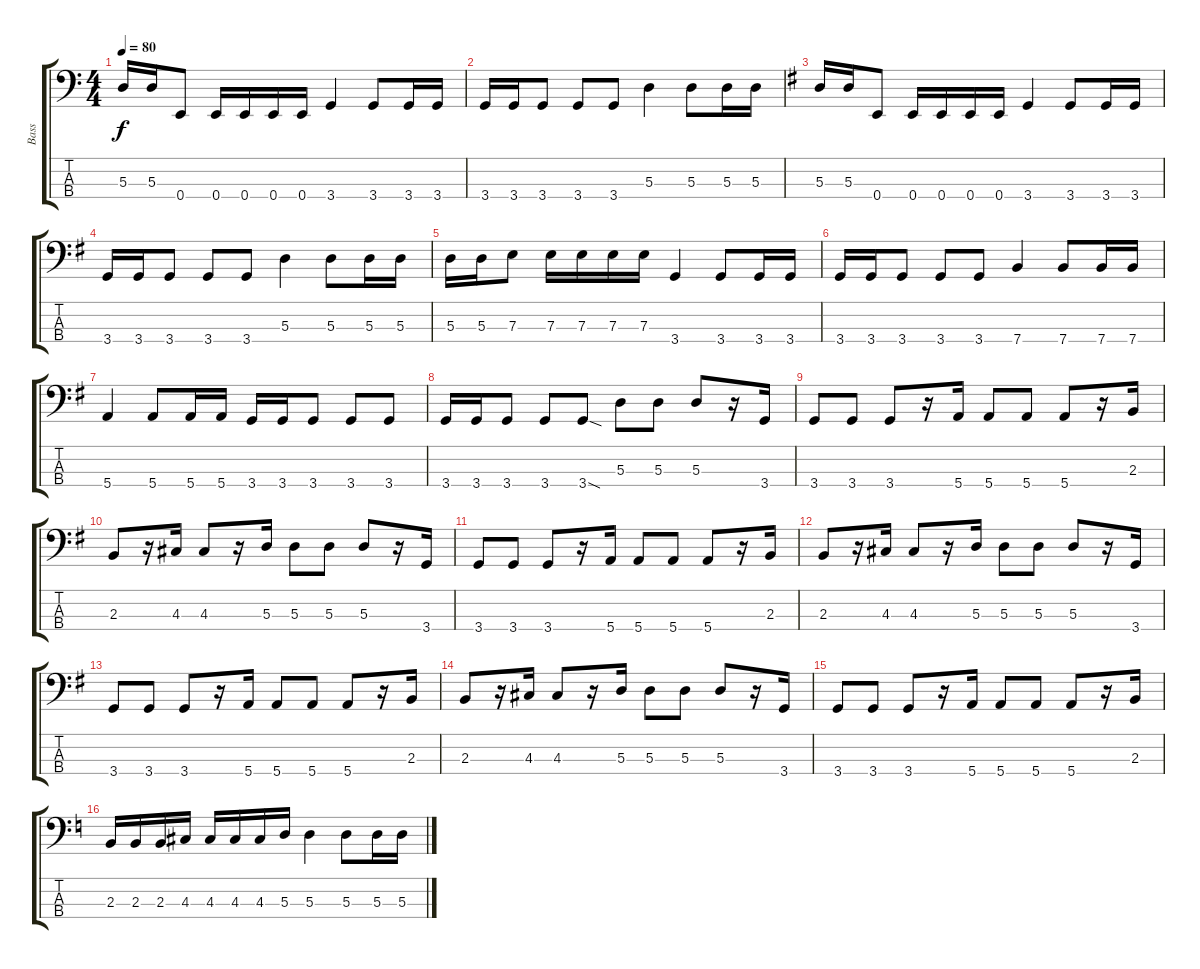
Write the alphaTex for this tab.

\track ("Bass" "Bass") {instrument electricbasspick}
\staff {score tabs}
\tuning (G2 D2 A1 E1) {hide}
\ts (4 4)
\tempo 80
\clef f4
\ks c
5.3.16{dy f} 5.3.16 0.4.8 0.4.16 0.4.16 0.4.16 0.4.16 3.4.4 3.4.8 3.4.16 3.4.16 |
3.4.16 3.4.16 3.4.8 3.4.8 3.4.8 5.3.4 5.3.8 5.3.16 5.3.16 |
\ks eminor
5.3.16 5.3.16 0.4.8 0.4.16 0.4.16 0.4.16 0.4.16 3.4.4 3.4.8 3.4.16 3.4.16 |
3.4.16 3.4.16 3.4.8 3.4.8 3.4.8 5.3.4 5.3.8 5.3.16 5.3.16 |
5.3.16 5.3.16 7.3.8 7.3.16 7.3.16 7.3.16 7.3.16 3.4.4 3.4.8 3.4.16 3.4.16 |
3.4.16 3.4.16 3.4.8 3.4.8 3.4.8 7.4.4 7.4.8 7.4.16 7.4.16 |
5.4.4 5.4.8 5.4.16 5.4.16 3.4.16 3.4.16 3.4.8 3.4.8 3.4.8 |
3.4.16 3.4.16 3.4.8 3.4.8 3.4{sod}.8 5.3.8 5.3.8 5.3.8 r.16 3.4.16 |
3.4.8 3.4.8 3.4.8 r.16 5.4.16 5.4.8 5.4.8 5.4.8 r.16 2.3.16 |
2.3.8 r.16 4.3.16 4.3.8 r.16 5.3.16 5.3.8 5.3.8 5.3.8 r.16 3.4.16 |
3.4.8 3.4.8 3.4.8 r.16 5.4.16 5.4.8 5.4.8 5.4.8 r.16 2.3.16 |
2.3.8 r.16 4.3.16 4.3.8 r.16 5.3.16 5.3.8 5.3.8 5.3.8 r.16 3.4.16 |
3.4.8 3.4.8 3.4.8 r.16 5.4.16 5.4.8 5.4.8 5.4.8 r.16 2.3.16 |
2.3.8 r.16 4.3.16 4.3.8 r.16 5.3.16 5.3.8 5.3.8 5.3.8 r.16 3.4.16 |
3.4.8 3.4.8 3.4.8 r.16 5.4.16 5.4.8 5.4.8 5.4.8 r.16 2.3.16 |
\ks c
2.3.16 2.3.16 2.3.16 4.3.16 4.3.16 4.3.16 4.3.16 5.3.16 5.3.4 5.3.8 5.3.16 5.3.16
